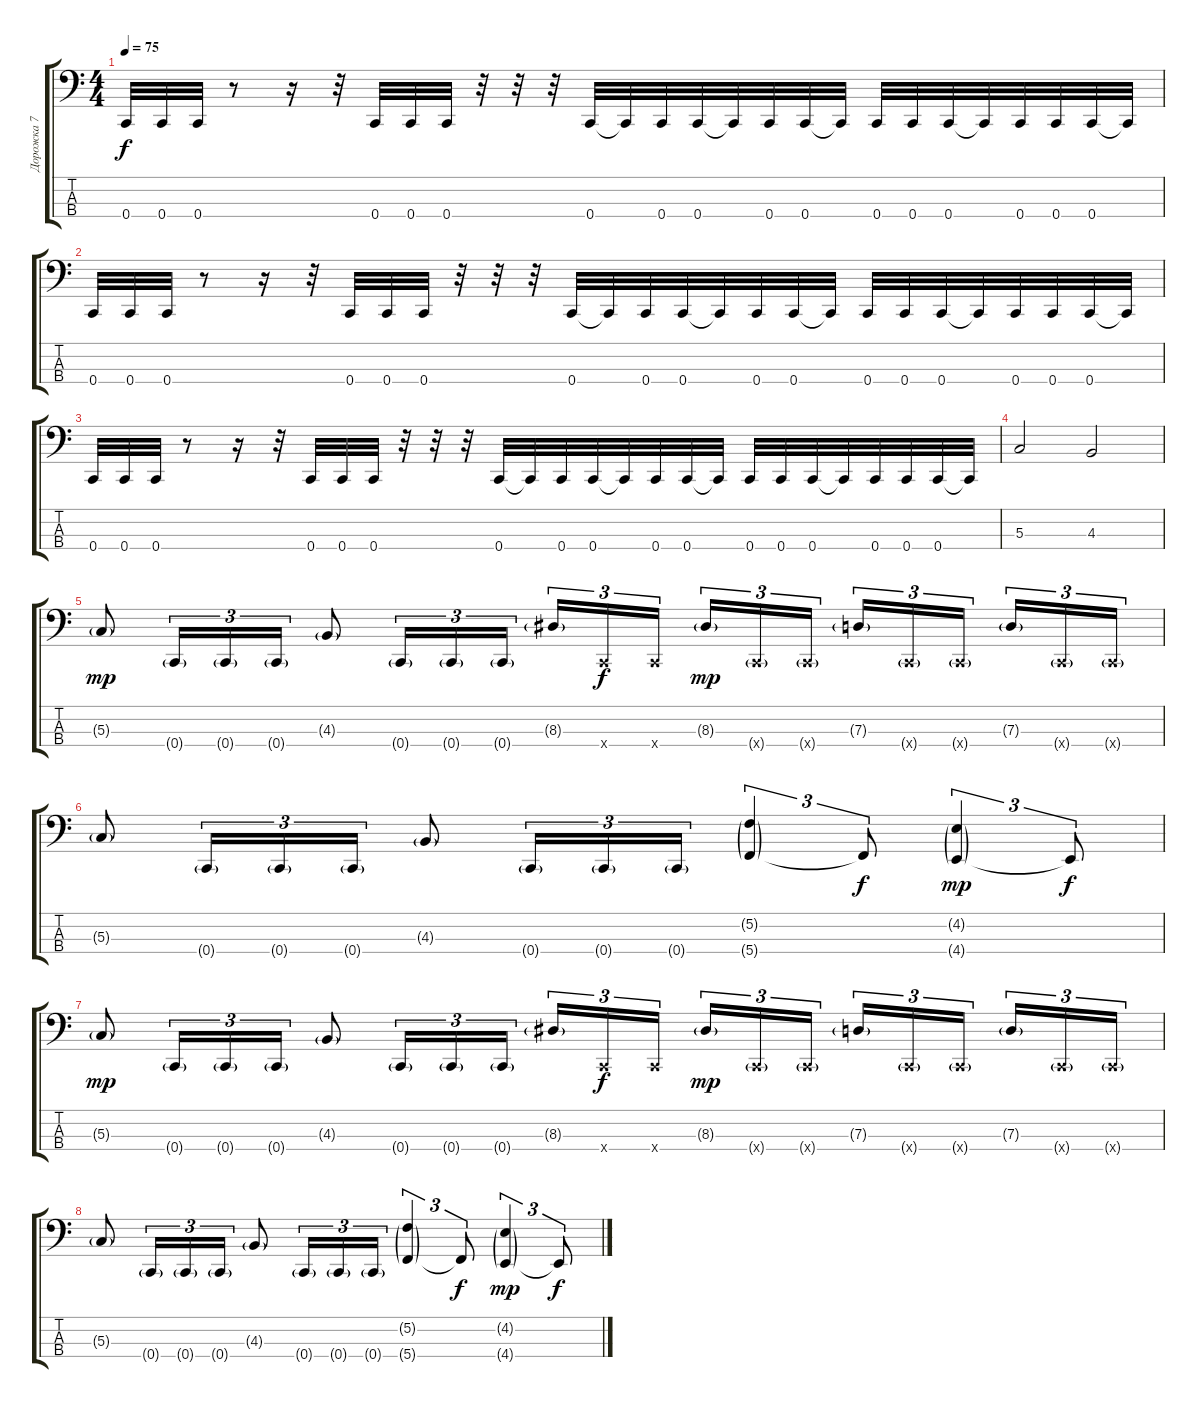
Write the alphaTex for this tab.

\track ("Дорожка 7" "Дорожка 7") {instrument electricbassfinger}
\staff {score tabs}
\tuning (F2 C2 G1 C1) {hide}
\ts (4 4)
\tempo 75
\clef f4
\ks c
0.4.32{dy f} 0.4.32 0.4.32 r.8 r.16 r.32 0.4.32 0.4.32 0.4.32 r.32 r.32 r.32 0.4.32 0.4{t}.32 0.4.32 0.4.32 0.4{t}.32 0.4.32 0.4.32 0.4{t}.32 0.4.32 0.4.32 0.4.32 0.4{t}.32 0.4.32 0.4.32 0.4.32 0.4{t}.32 |
0.4.32 0.4.32 0.4.32 r.8 r.16 r.32 0.4.32 0.4.32 0.4.32 r.32 r.32 r.32 0.4.32 0.4{t}.32 0.4.32 0.4.32 0.4{t}.32 0.4.32 0.4.32 0.4{t}.32 0.4.32 0.4.32 0.4.32 0.4{t}.32 0.4.32 0.4.32 0.4.32 0.4{t}.32 |
0.4.32 0.4.32 0.4.32 r.8 r.16 r.32 0.4.32 0.4.32 0.4.32 r.32 r.32 r.32 0.4.32 0.4{t}.32 0.4.32 0.4.32 0.4{t}.32 0.4.32 0.4.32 0.4{t}.32 0.4.32 0.4.32 0.4.32 0.4{t}.32 0.4.32 0.4.32 0.4.32 0.4{t}.32 |
5.3.2 4.3.2 |
5.3{g}.8{dy mp} 0.4{g}.16{tu (3 2)} 0.4{g}.16{tu (3 2)} 0.4{g}.16{tu (3 2)} 4.3{g}.8 0.4{g}.16{tu (3 2)} 0.4{g}.16{tu (3 2)} 0.4{g}.16{tu (3 2)} 8.3{g}.16{tu (3 2)} 0.4{x}.16{tu (3 2) dy f} 0.4{x}.16{tu (3 2) beam splitsecondary} 8.3{g}.16{tu (3 2) dy mp} 0.4{g x}.16{tu (3 2)} 0.4{g x}.16{tu (3 2)} 7.3{g}.16{tu (3 2)} 0.4{g x}.16{tu (3 2)} 0.4{g x}.16{tu (3 2) beam splitsecondary} 7.3{g}.16{tu (3 2)} 0.4{g x}.16{tu (3 2)} 0.4{g x}.16{tu (3 2)} |
5.3{g}.8 0.4{g}.16{tu (3 2)} 0.4{g}.16{tu (3 2)} 0.4{g}.16{tu (3 2)} 4.3{g}.8 0.4{g}.16{tu (3 2)} 0.4{g}.16{tu (3 2)} 0.4{g}.16{tu (3 2)} (5.2{g} 5.4{g}).4{tu (3 2)} 5.4{t}.8{tu (3 2) dy f} (4.2{g} 4.4{g}).4{tu (3 2) dy mp} 4.4{t}.8{tu (3 2) dy f} |
5.3{g}.8{dy mp} 0.4{g}.16{tu (3 2)} 0.4{g}.16{tu (3 2)} 0.4{g}.16{tu (3 2)} 4.3{g}.8 0.4{g}.16{tu (3 2)} 0.4{g}.16{tu (3 2)} 0.4{g}.16{tu (3 2)} 8.3{g}.16{tu (3 2)} 0.4{x}.16{tu (3 2) dy f} 0.4{x}.16{tu (3 2) beam splitsecondary} 8.3{g}.16{tu (3 2) dy mp} 0.4{g x}.16{tu (3 2)} 0.4{g x}.16{tu (3 2)} 7.3{g}.16{tu (3 2)} 0.4{g x}.16{tu (3 2)} 0.4{g x}.16{tu (3 2) beam splitsecondary} 7.3{g}.16{tu (3 2)} 0.4{g x}.16{tu (3 2)} 0.4{g x}.16{tu (3 2)} |
5.3{g}.8 0.4{g}.16{tu (3 2)} 0.4{g}.16{tu (3 2)} 0.4{g}.16{tu (3 2)} 4.3{g}.8 0.4{g}.16{tu (3 2)} 0.4{g}.16{tu (3 2)} 0.4{g}.16{tu (3 2)} (5.2{g} 5.4{g}).4{tu (3 2)} 5.4{t}.8{tu (3 2) dy f} (4.2{g} 4.4{g}).4{tu (3 2) dy mp} 4.4{t}.8{tu (3 2) dy f}
